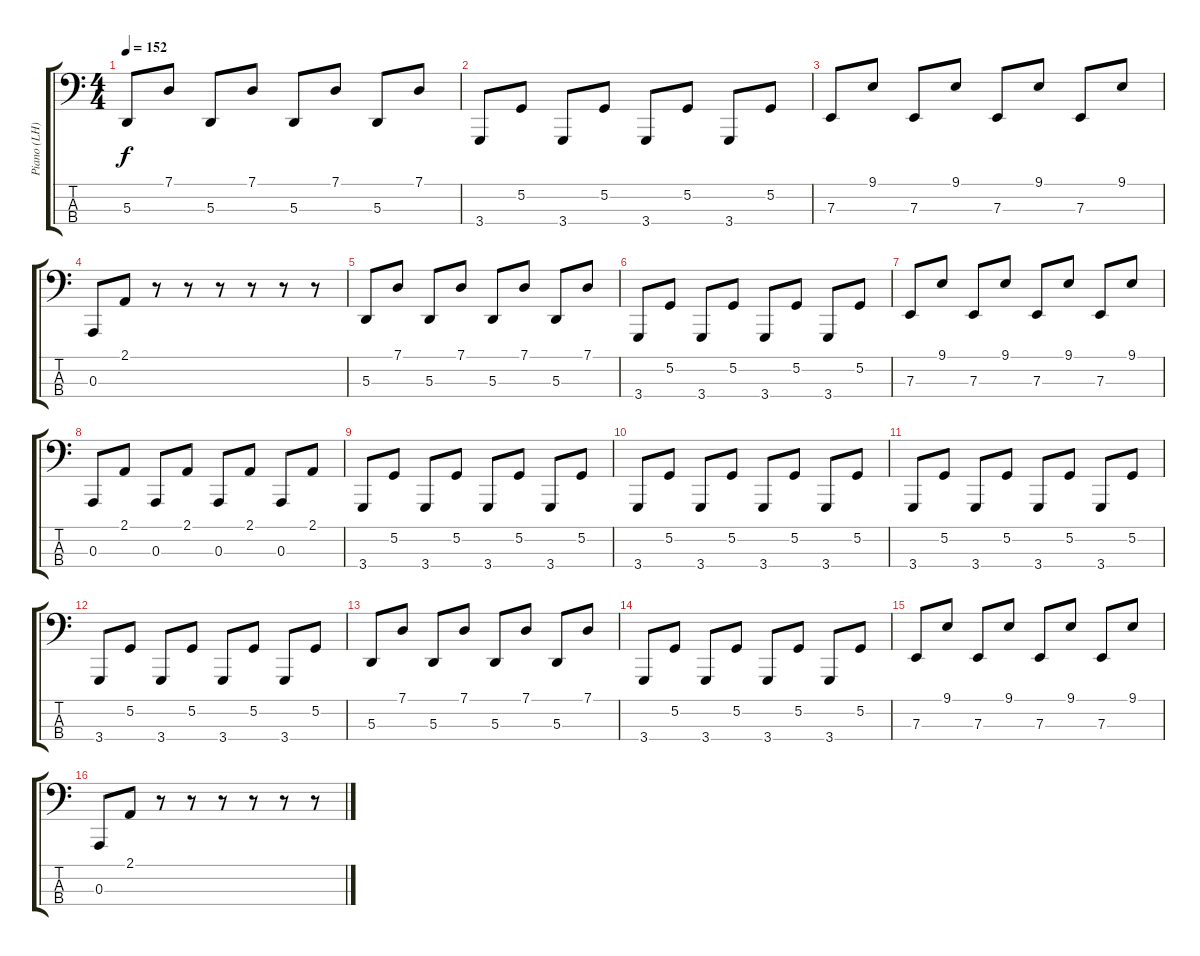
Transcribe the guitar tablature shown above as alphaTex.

\track ("Piano (LH)" "Piano (LH)") {instrument acousticgrandpiano}
\staff {score tabs}
\tuning (G2 D2 A1 E1) {hide}
\ts (4 4)
\tempo 152
\clef f4
\ks c
5.3.8{dy f} 7.1.8 5.3.8 7.1.8 5.3.8 7.1.8 5.3.8 7.1.8 |
3.4.8 5.2.8 3.4.8 5.2.8 3.4.8 5.2.8 3.4.8 5.2.8 |
7.3.8 9.1.8 7.3.8 9.1.8 7.3.8 9.1.8 7.3.8 9.1.8 |
0.3.8 2.1.8 r.8 r.8 r.8 r.8 r.8 r.8 |
5.3.8 7.1.8 5.3.8 7.1.8 5.3.8 7.1.8 5.3.8 7.1.8 |
3.4.8 5.2.8 3.4.8 5.2.8 3.4.8 5.2.8 3.4.8 5.2.8 |
7.3.8 9.1.8 7.3.8 9.1.8 7.3.8 9.1.8 7.3.8 9.1.8 |
0.3.8 2.1.8 0.3.8 2.1.8 0.3.8 2.1.8 0.3.8 2.1.8 |
3.4.8 5.2.8 3.4.8 5.2.8 3.4.8 5.2.8 3.4.8 5.2.8 |
3.4.8 5.2.8 3.4.8 5.2.8 3.4.8 5.2.8 3.4.8 5.2.8 |
3.4.8 5.2.8 3.4.8 5.2.8 3.4.8 5.2.8 3.4.8 5.2.8 |
3.4.8 5.2.8 3.4.8 5.2.8 3.4.8 5.2.8 3.4.8 5.2.8 |
5.3.8 7.1.8 5.3.8 7.1.8 5.3.8 7.1.8 5.3.8 7.1.8 |
3.4.8 5.2.8 3.4.8 5.2.8 3.4.8 5.2.8 3.4.8 5.2.8 |
7.3.8 9.1.8 7.3.8 9.1.8 7.3.8 9.1.8 7.3.8 9.1.8 |
0.3.8 2.1.8 r.8 r.8 r.8 r.8 r.8 r.8
